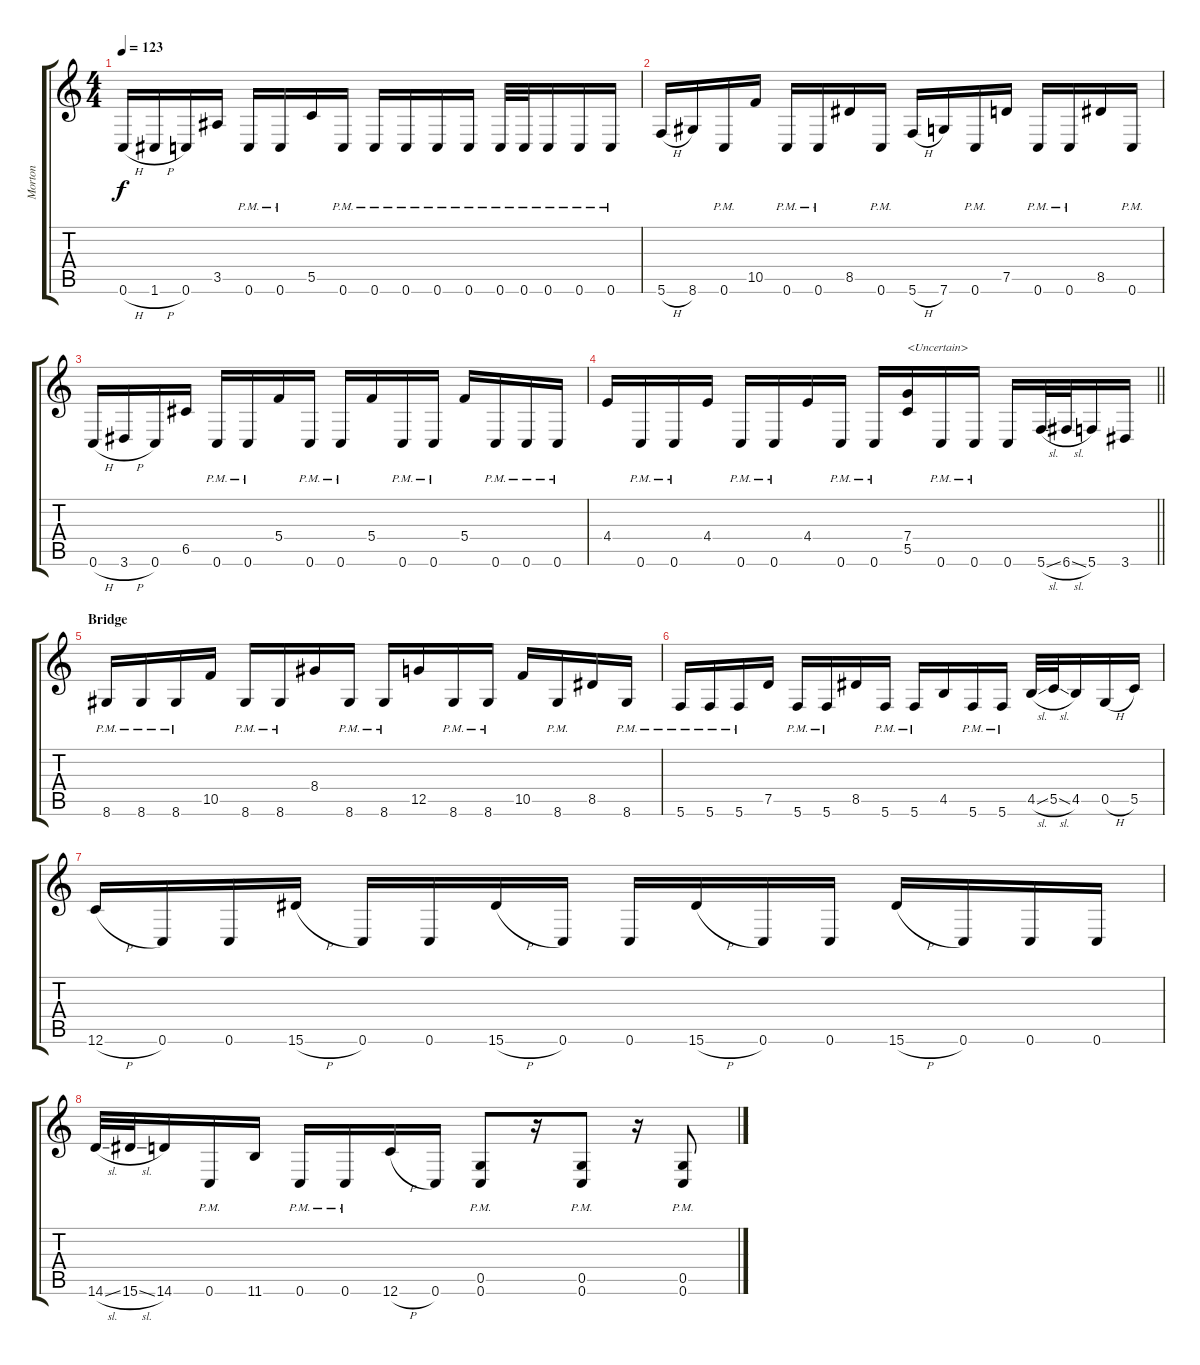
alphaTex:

\track ("Morton" "Morton") {instrument distortionguitar}
\staff {score tabs}
\tuning (D4 A3 F3 C3 G2 C2) {hide}
\ts (4 4)
\tempo 123
\clef g2
\ks c
0.6{h}.16{dy f} 1.6{h}.16 0.6.16 3.5.16 0.6{pm}.16 0.6{pm}.16 5.5.16 0.6{pm}.16 0.6{pm}.16 0.6{pm}.16 0.6{pm}.16 0.6{pm}.16 0.6{pm}.32 0.6{pm}.32 0.6{pm}.16 0.6{pm}.16 0.6{pm}.16 |
5.6{h}.16 8.6.16 0.6{pm}.16 10.5.16 0.6{pm}.16 0.6{pm}.16 8.5.16 0.6{pm}.16 5.6{h}.16 7.6.16 0.6{pm}.16 7.5.16 0.6{pm}.16 0.6{pm}.16 8.5.16 0.6{pm}.16 |
0.6{h}.16 3.6{h}.16 0.6.16 6.5.16 0.6{pm}.16 0.6{pm}.16 5.4.16 0.6{pm}.16 0.6{pm}.16 5.4.16 0.6{pm}.16 0.6{pm}.16 5.4.16 0.6{pm}.16 0.6{pm}.16 0.6{pm}.16 |
\barLineRight lightlight
4.4.16 0.6{pm}.16 0.6{pm}.16 4.4.16 0.6{pm}.16 0.6{pm}.16 4.4.16 0.6{pm}.16 0.6{pm}.16 (7.4 5.5).16{txt "<Uncertain>"} 0.6{pm}.16 0.6{pm}.16 0.6.16 5.6{sl}.32 6.6{sl}.32 5.6.16 3.6.16 |
\section ("" "Bridge")
8.6{pm}.16 8.6{pm}.16 8.6{pm}.16 10.5.16 8.6{pm}.16 8.6{pm}.16 8.4.16 8.6{pm}.16 8.6{pm}.16 12.5.16 8.6{pm}.16 8.6{pm}.16 10.5.16 8.6{pm}.16 8.5.16 8.6{pm}.16 |
5.6{pm}.16 5.6{pm}.16 5.6{pm}.16 7.5.16 5.6{pm}.16 5.6{pm}.16 8.5.16 5.6{pm}.16 5.6{pm}.16 4.5.16 5.6{pm}.16 5.6{pm}.16 4.5{sl}.32 5.5{sl}.32 4.5.16 0.5{h}.16 5.5.16 |
12.6{h}.16 0.6.16 0.6.16 15.6{h}.16 0.6.16 0.6.16 15.6{h}.16 0.6.16 0.6.16 15.6{h}.16 0.6.16 0.6.16 15.6{h}.16 0.6.16 0.6.16 0.6.16 |
14.6{sl}.32 15.6{sl}.32 14.6.16 0.6{pm}.16 11.6.16 0.6{pm}.16 0.6{pm}.16 12.6{h}.16 0.6.16 (0.5{pm} 0.6{pm}).8 r.16 (0.5{pm} 0.6{pm}).8 r.16 (0.5{pm} 0.6{pm}).8
